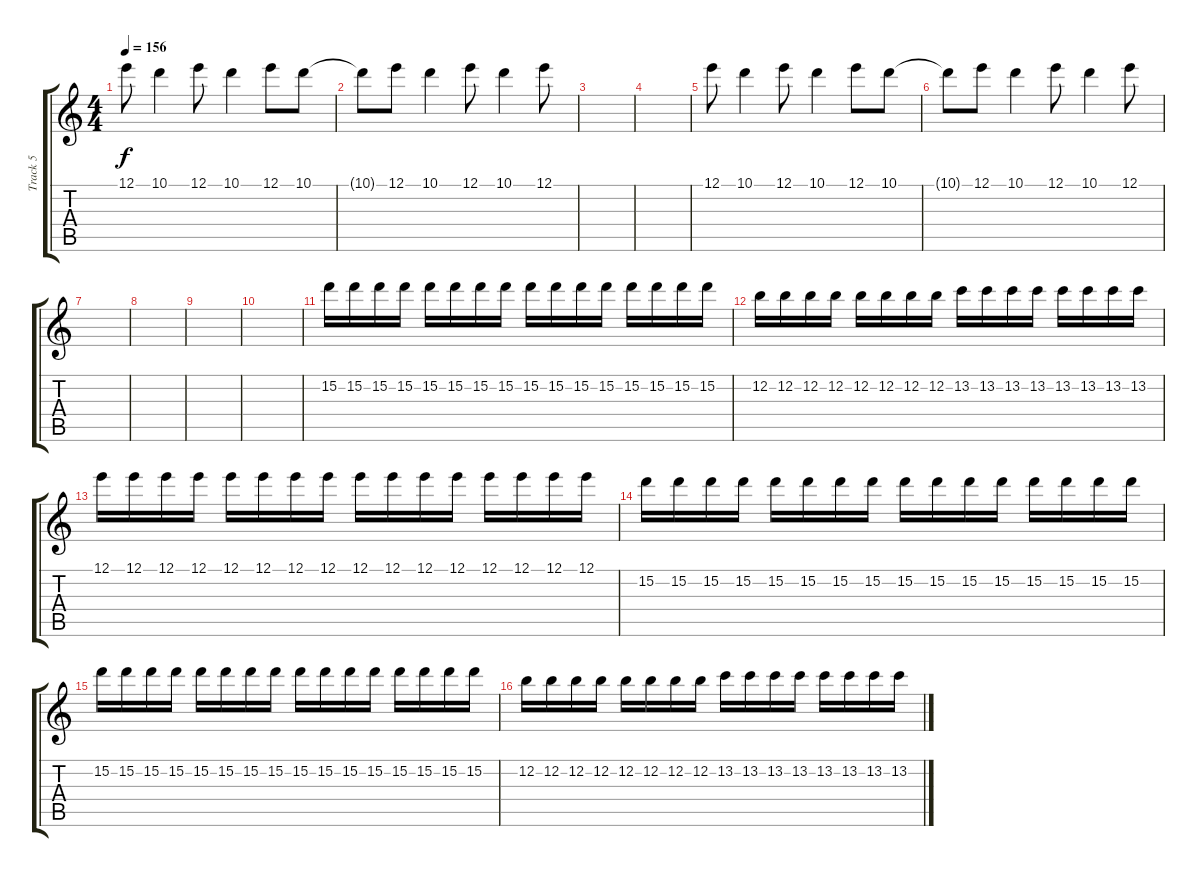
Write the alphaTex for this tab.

\track ("Track 5" "Track 5") {instrument electricguitarclean}
\staff {score tabs}
\tuning (E4 B3 G3 D3 A2 E2) {hide}
\ts (4 4)
\tempo 156
\clef g2
\ks c
12.1.8{dy f} 10.1.4 12.1.8 10.1.4 12.1.8 10.1.8 |
10.1{t}.8 12.1.8 10.1.4 12.1.8 10.1.4 12.1.8 |
|
|
12.1.8 10.1.4 12.1.8 10.1.4 12.1.8 10.1.8 |
10.1{t}.8 12.1.8 10.1.4 12.1.8 10.1.4 12.1.8 |
|
|
|
|
15.2.16 15.2.16 15.2.16 15.2.16 15.2.16 15.2.16 15.2.16 15.2.16 15.2.16 15.2.16 15.2.16 15.2.16 15.2.16 15.2.16 15.2.16 15.2.16 |
12.2.16 12.2.16 12.2.16 12.2.16 12.2.16 12.2.16 12.2.16 12.2.16 13.2.16 13.2.16 13.2.16 13.2.16 13.2.16 13.2.16 13.2.16 13.2.16 |
12.1.16 12.1.16 12.1.16 12.1.16 12.1.16 12.1.16 12.1.16 12.1.16 12.1.16 12.1.16 12.1.16 12.1.16 12.1.16 12.1.16 12.1.16 12.1.16 |
15.2.16 15.2.16 15.2.16 15.2.16 15.2.16 15.2.16 15.2.16 15.2.16 15.2.16 15.2.16 15.2.16 15.2.16 15.2.16 15.2.16 15.2.16 15.2.16 |
15.2.16 15.2.16 15.2.16 15.2.16 15.2.16 15.2.16 15.2.16 15.2.16 15.2.16 15.2.16 15.2.16 15.2.16 15.2.16 15.2.16 15.2.16 15.2.16 |
12.2.16 12.2.16 12.2.16 12.2.16 12.2.16 12.2.16 12.2.16 12.2.16 13.2.16 13.2.16 13.2.16 13.2.16 13.2.16 13.2.16 13.2.16 13.2.16
